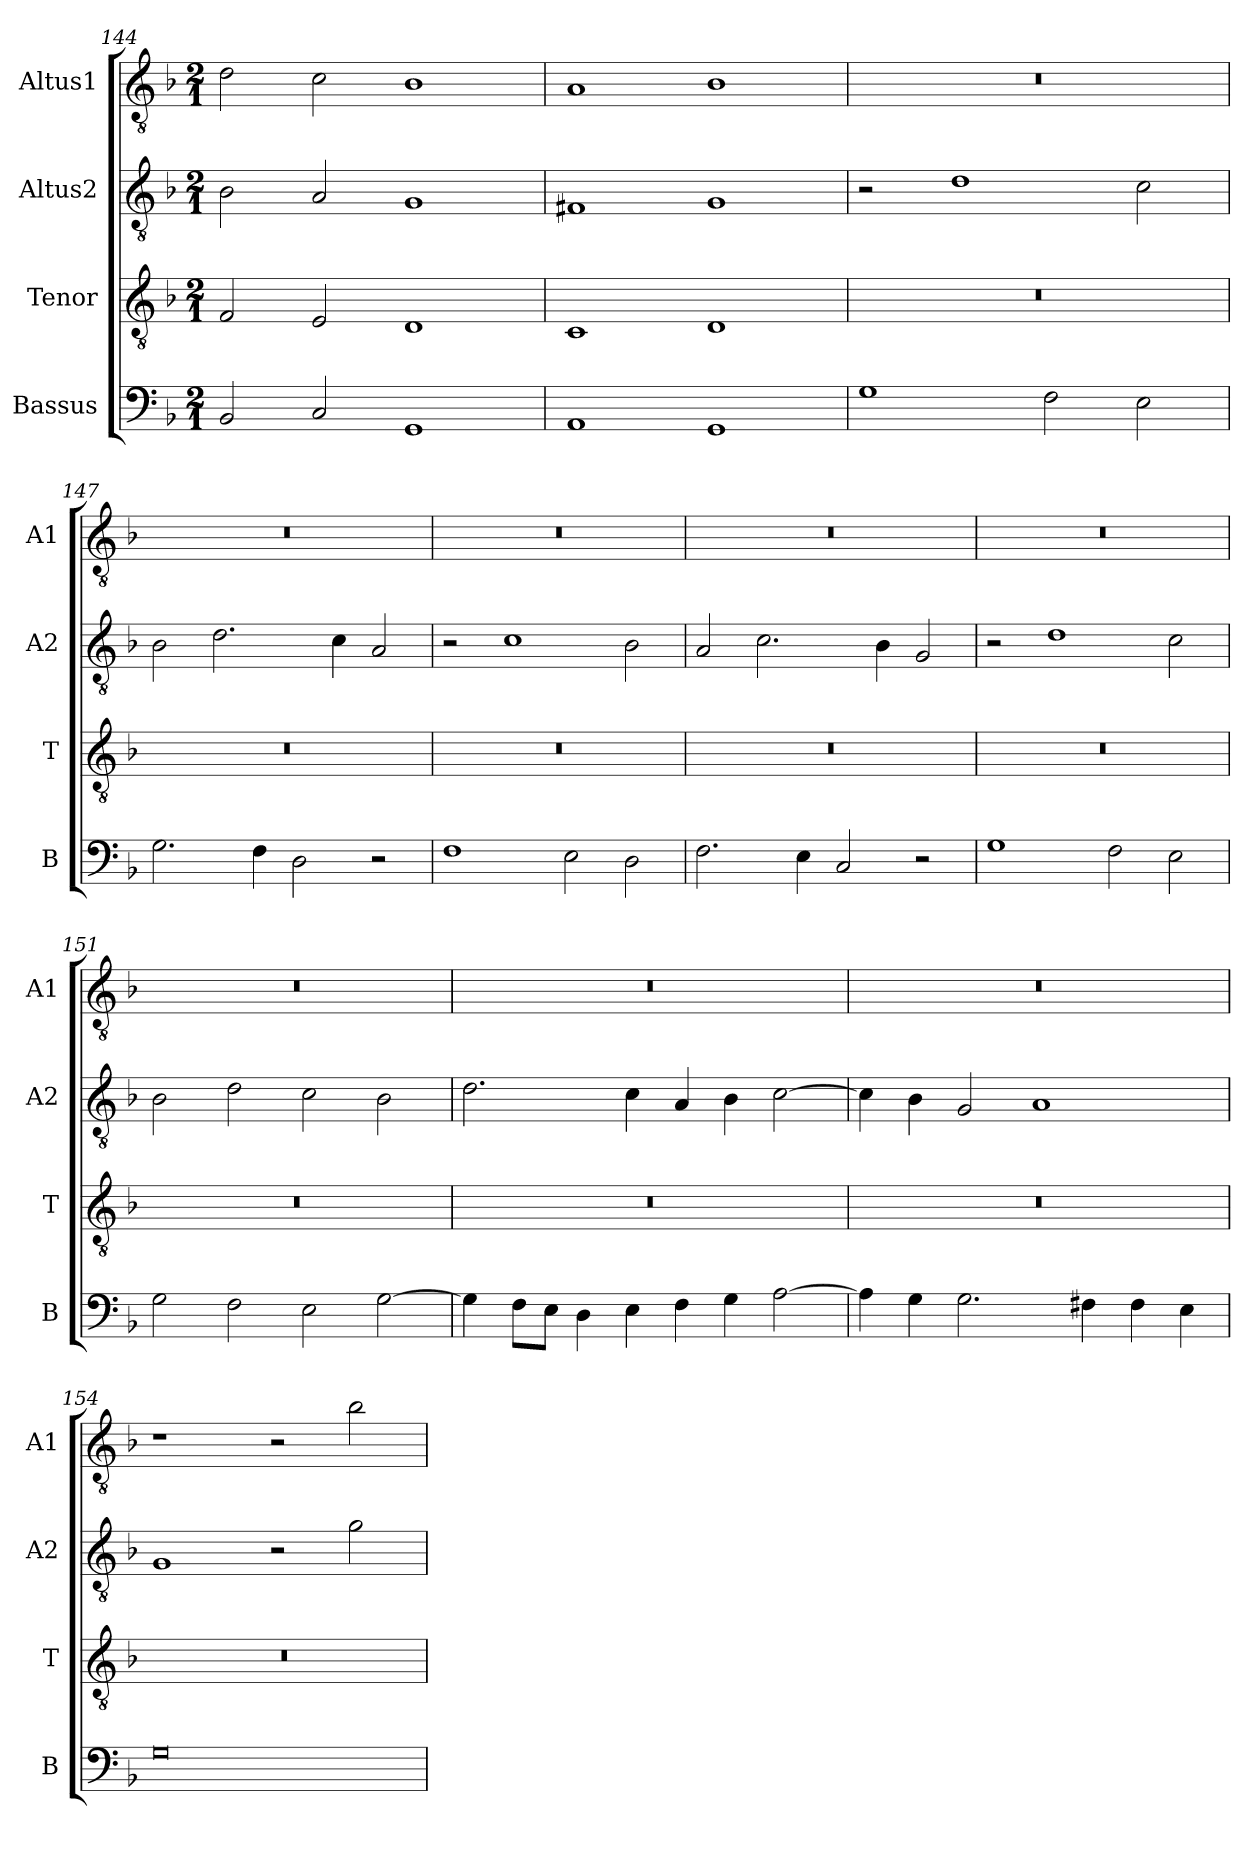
**kern	**kern	**kern	**kern
*part4	*part3	*part2	*part1
*staff4	*staff3	*staff2	*staff1
*I"Bassus	*I"Tenor	*I"Altus2	*I"Altus1
*I'B	*I'T	*I'A2	*I'A1
*clefF4	*clefGv2	*clefGv2	*clefGv2
*k[b-]	*k[b-]	*k[b-]	*k[b-]
*M2/1	*M2/1	*M2/1	*M2/1
=144	=144	=144	=144
2BB-/	2F/	2B-\	2d\
2C/	2E/	2A/	2c\
1GG	1D	1G	1B-
=145	=145	=145	=145
1AA	1C	1F#X	1A
1GG	1D	1G	1B-
=146	=146	=146	=146
1G	0r	2r	0r
.	.	1d	.
2F\	.	.	.
2E\	.	2c\	.
=147	=147	=147	=147
2.G\	0r	2B-\	0r
.	.	2.d\	.
4F\	.	.	.
2D\	.	.	.
.	.	4c\	.
2r	.	2A/	.
=148	=148	=148	=148
1F	0r	2r	0r
.	.	1c	.
2E\	.	.	.
2D\	.	2B-\	.
=149	=149	=149	=149
2.F\	0r	2A/	0r
.	.	2.c\	.
4E\	.	.	.
2C/	.	.	.
.	.	4B-\	.
2r	.	2G/	.
=150	=150	=150	=150
1G	0r	2r	0r
.	.	1d	.
2F\	.	.	.
2E\	.	2c\	.
=151	=151	=151	=151
2G\	0r	2B-\	0r
2F\	.	2d\	.
2E\	.	2c\	.
[2G\	.	2B-\	.
=152	=152	=152	=152
4G\]	0r	2.d\	0r
8F\L	.	.	.
8E\J	.	.	.
4D\	.	.	.
4E\	.	4c\	.
4F\	.	4A/	.
4G\	.	4B-\	.
[2A\	.	[2c\	.
=153	=153	=153	=153
4A\]	0r	4c\]	0r
4G\	.	4B-\	.
2.G\	.	2G/	.
.	.	1A	.
4F#X\	.	.	.
4F#\	.	.	.
4E\	.	.	.
=154	=154	=154	=154
0G	0r	1G	1r
.	.	2r	2r
.	.	2g\	2b-\
=	=	=	=
*-	*-	*-	*-
